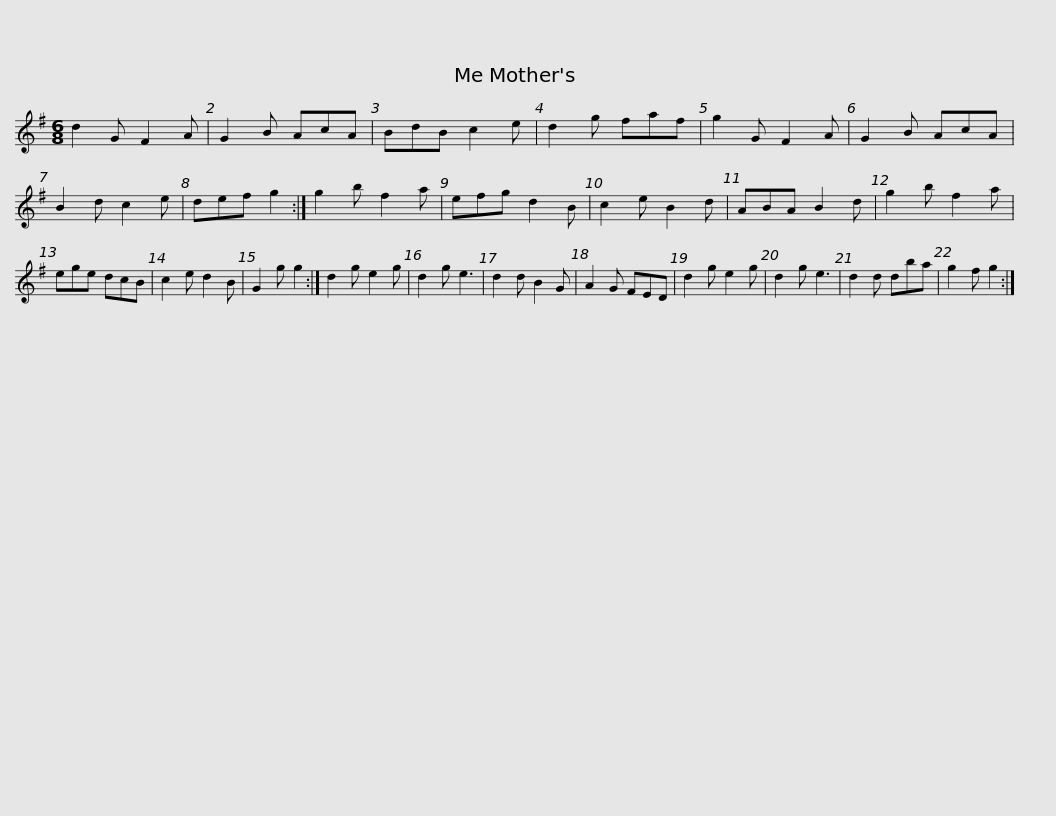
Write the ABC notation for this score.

X:1
L:1/8
M:6/8
I:linebreak $
K:G
V:1 treble
V:1
 d2 G F2 A | G2 B AcA | BdB c2 e | d2 g faf | g2 G F2 A | %5
 G2 B AcA | B2 d c2 e | def g2 :| g2 b f2 a |$ efg d2 B | %10
 c2 e B2 d | ABA B2 d | g2 b f2 a | ege dcB | c2 e d2 B | %15
 G2 g g2 :| d2 g e2 g | d2 g e3 | d2 d B2 G |$ A2 G FED | %20
 d2 g e2 g | d2 g e3 | d2 d dba | g2 f g2 :| %24
